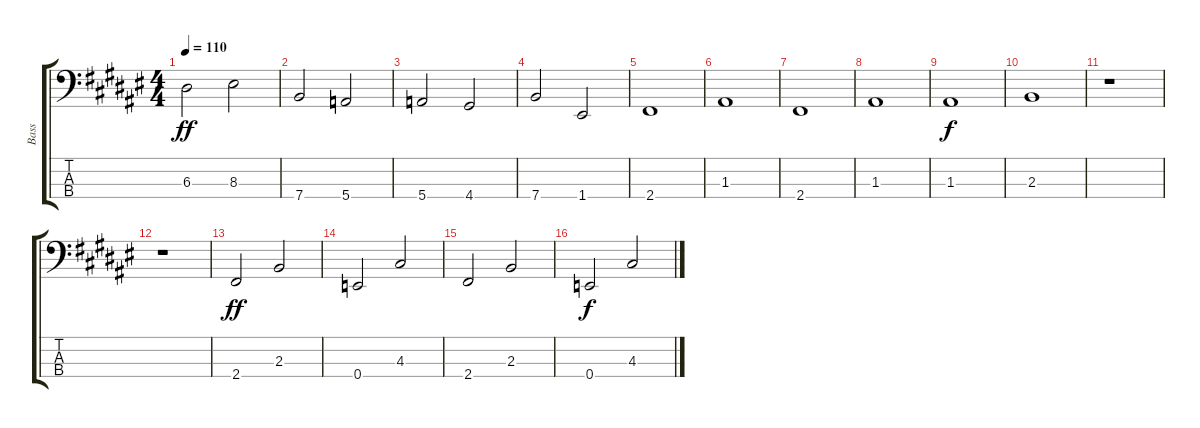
\track ("Bass" "Bass") {instrument electricbassfinger}
\staff {score tabs}
\tuning (G2 D2 A1 E1) {hide}
\ts (4 4)
\tempo 110
\clef f4
\ks f#
6.3.2{dy ff} 8.3.2 |
7.4.2 5.4.2 |
5.4.2 4.4.2 |
7.4.2 1.4.2 |
2.4.1 |
1.3.1 |
2.4.1 |
1.3.1 |
1.3.1{dy f} |
2.3.1 |
r.1 |
r.1 |
2.4.2{dy ff} 2.3.2 |
0.4.2 4.3.2 |
2.4.2 2.3.2 |
0.4.2{dy f} 4.3.2
